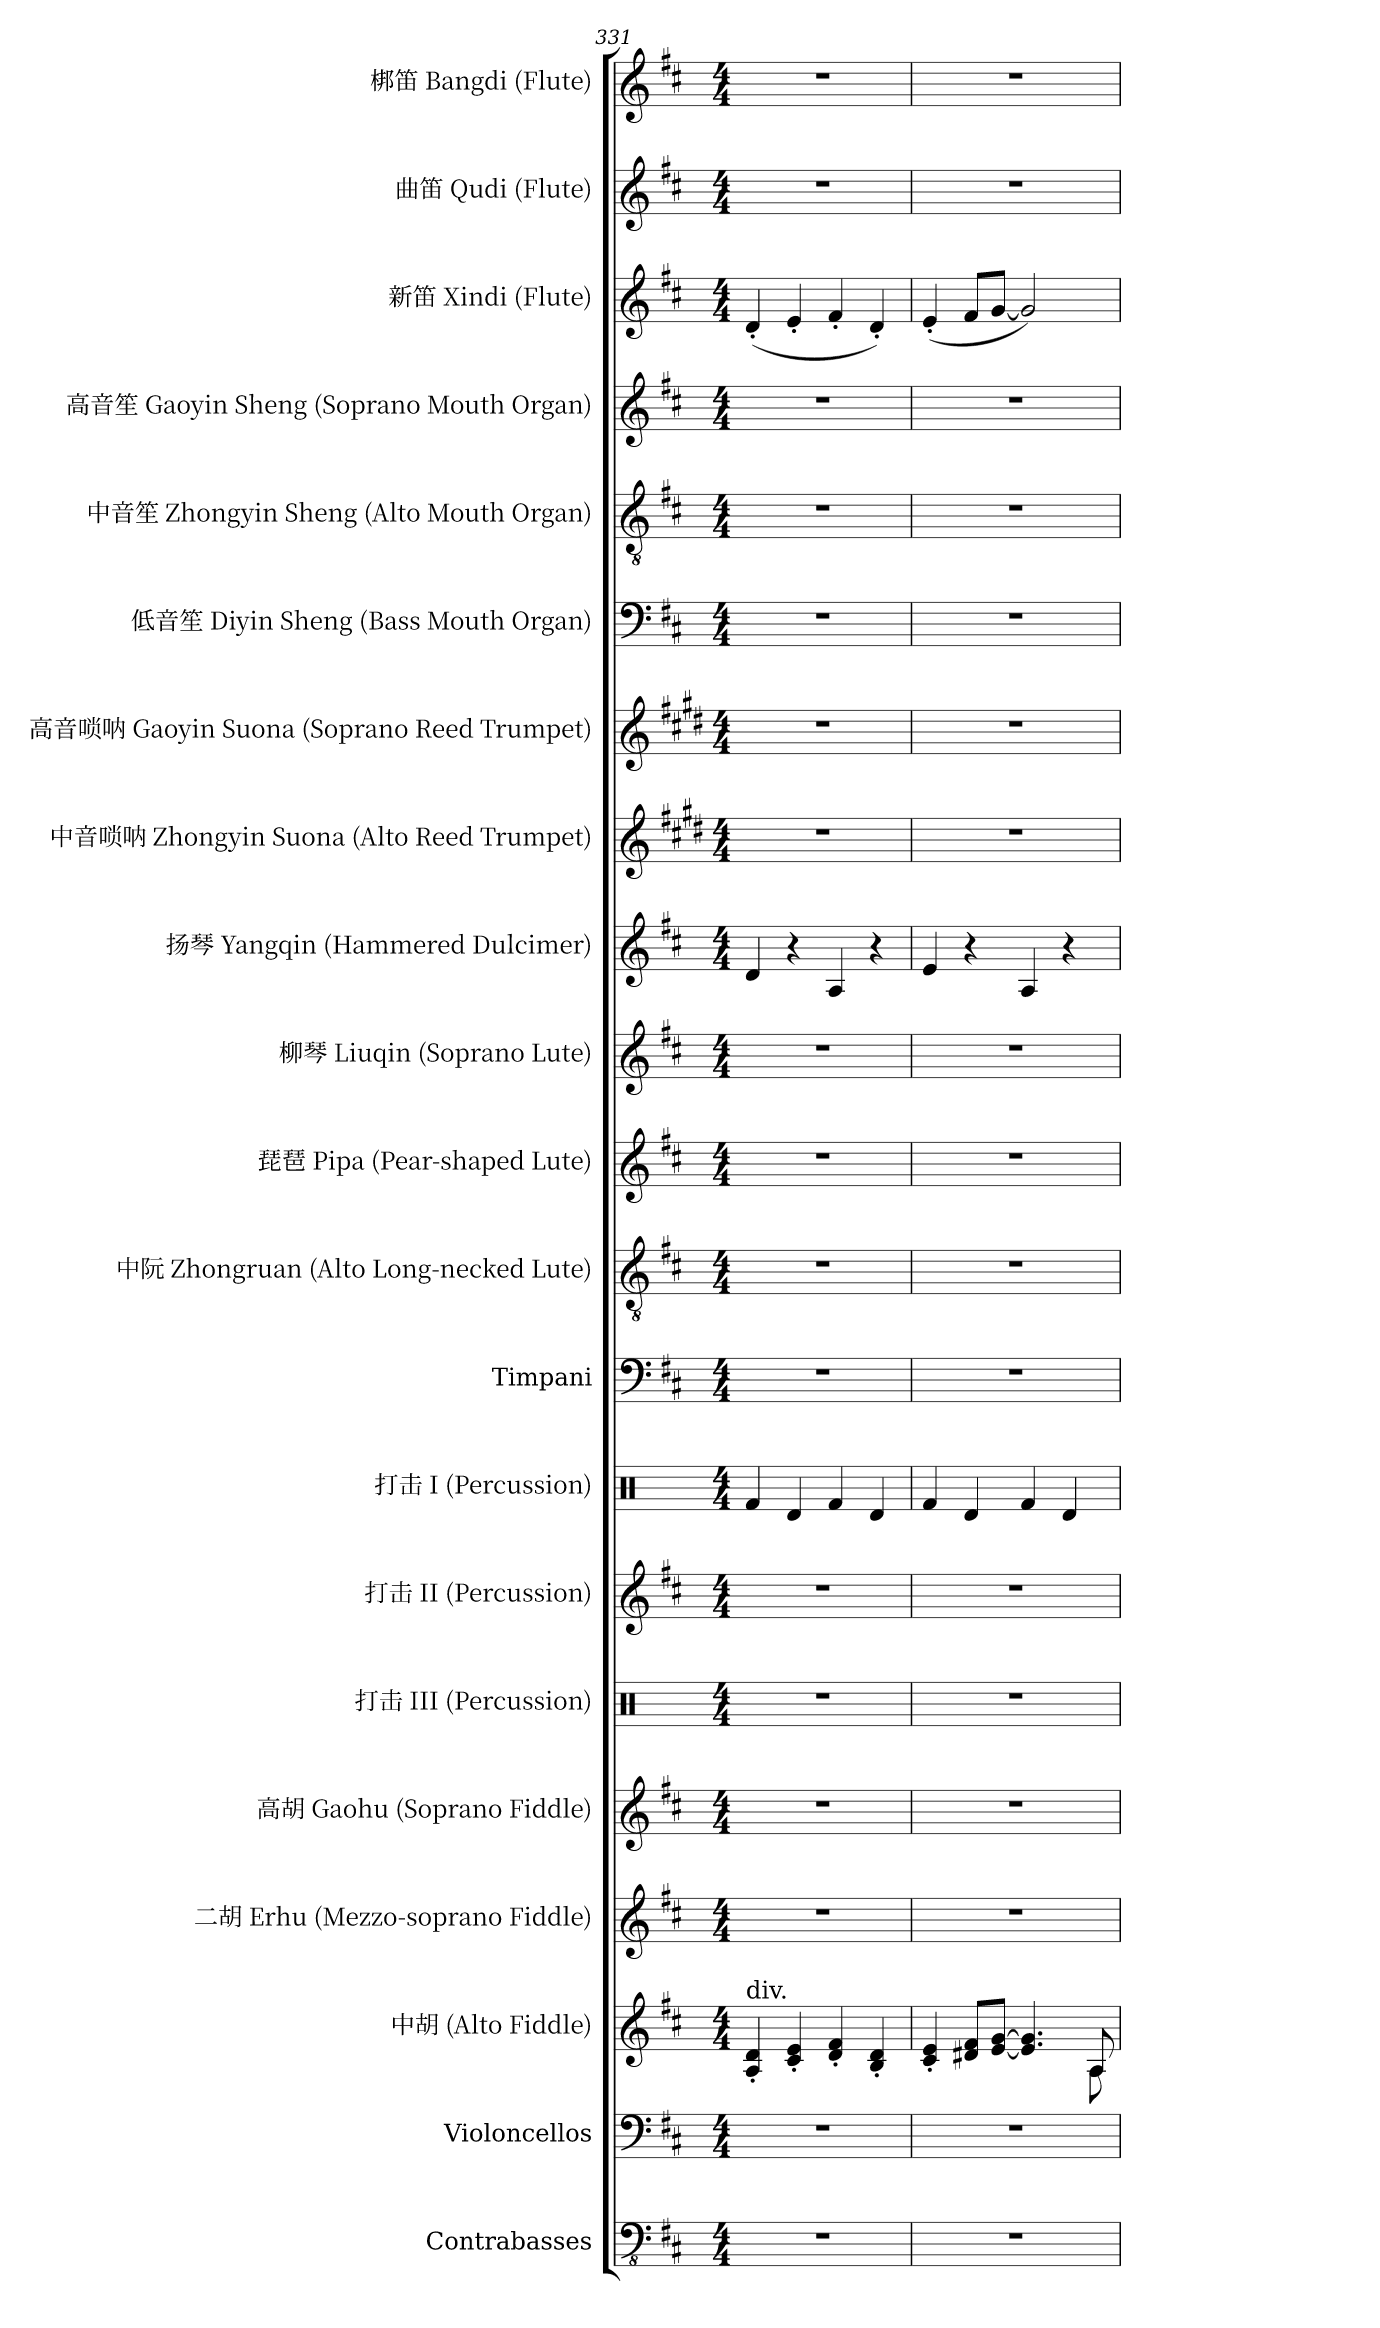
**kern	**kern	**kern	**kern	**kern	**kern	**kern	**kern	**kern	**kern	**kern	**kern	**kern	**kern	**kern	**kern	**kern	**kern	**kern	**kern	**kern
*part21	*part20	*part19	*part18	*part17	*part16	*part15	*part14	*part13	*part12	*part11	*part10	*part9	*part8	*part7	*part6	*part5	*part4	*part3	*part2	*part1
*staff21	*staff20	*staff19	*staff18	*staff17	*staff16	*staff15	*staff14	*staff13	*staff12	*staff11	*staff10	*staff9	*staff8	*staff7	*staff6	*staff5	*staff4	*staff3	*staff2	*staff1
*I"Contrabasses	*I"Violoncellos	*I"中胡 (Alto Fiddle)	*I"二胡 Erhu (Mezzo-soprano Fiddle)	*I"高胡 Gaohu (Soprano Fiddle)	*I"打击 III (Percussion)	*I"打击 II (Percussion)	*I"打击 I (Percussion)	*I"Timpani	*I"中阮 Zhongruan (Alto Long-necked Lute)	*I"琵琶 Pipa (Pear-shaped Lute)	*I"柳琴 Liuqin (Soprano Lute)	*I"扬琴 Yangqin  (Hammered Dulcimer)	*I"中音唢呐 Zhongyin Suona (Alto Reed Trumpet)	*I"高音唢呐 Gaoyin Suona (Soprano Reed Trumpet)	*I"低音笙 Diyin Sheng (Bass Mouth Organ)	*I"中音笙 Zhongyin Sheng (Alto Mouth Organ)	*I"高音笙 Gaoyin Sheng (Soprano Mouth Organ)	*I"新笛 Xindi (Flute)	*I"曲笛 Qudi (Flute)	*I"梆笛 Bangdi (Flute)
*I'Cbs.	*I'Vcs.	*	*	*	*I'打击 III	*I'打击 II	*I'打击 I	*I'Timp.	*	*	*	*	*	*	*	*	*	*	*	*
*clefFv4	*clefF4	*clefG2	*clefG2	*clefG2	*clefX	*clefG2	*clefX	*clefF4	*clefGv2	*clefG2	*clefG2	*clefG2	*clefG2	*clefG2	*clefF4	*clefGv2	*clefG2	*clefG2	*clefG2	*clefG2
*	*	*	*	*	*	*	*	*	*	*ITrd7c12	*	*	*ITrd1c2	*ITrd1c2	*	*	*	*	*	*
*k[f#c#]	*k[f#c#]	*k[f#c#]	*k[f#c#]	*k[f#c#]	*k[]	*k[f#c#]	*k[]	*k[f#c#]	*k[f#c#]	*k[f#c#]	*k[f#c#]	*k[f#c#]	*k[f#c#]	*k[f#c#]	*k[f#c#]	*k[f#c#]	*k[f#c#]	*k[f#c#]	*k[f#c#]	*k[f#c#]
*M4/4	*M4/4	*M4/4	*M4/4	*M4/4	*M4/4	*M4/4	*M4/4	*M4/4	*M4/4	*M4/4	*M4/4	*M4/4	*M4/4	*M4/4	*M4/4	*M4/4	*M4/4	*M4/4	*M4/4	*M4/4
=331	=331	=331	=331	=331	=331	=331	=331	=331	=331	=331	=331	=331	=331	=331	=331	=331	=331	=331	=331	=331
!	!	!LO:TX:a:t=div.	!	!	!	!	!	!	!	!	!	!	!	!	!	!	!	!	!	!
1r	1r	4A/' 4d/'	1r	1r	1r	1r	4Rf/	1r	1r	1r	1r	4d/	1r	1r	1r	1r	1r	(4d'/	1r	1r
.	.	4c#/' 4e/'	.	.	.	.	4Rd/	.	.	.	.	4r	.	.	.	.	.	4e'/	.	.
.	.	4d/' 4f#/'	.	.	.	.	4Rf/	.	.	.	.	4A/	.	.	.	.	.	4f#'/	.	.
.	.	4B/' 4d/'	.	.	.	.	4Rd/	.	.	.	.	4r	.	.	.	.	.	4d'/)	.	.
=332	=332	=332	=332	=332	=332	=332	=332	=332	=332	=332	=332	=332	=332	=332	=332	=332	=332	=332	=332	=332
*	*	*^	*	*	*	*	*	*	*	*	*	*	*	*	*	*	*	*	*	*
1r	1r	4c#/' 4e/'	2..ryy	1r	1r	1r	1r	4Rf/	1r	1r	1r	1r	4e/	1r	1r	1r	1r	1r	(4e'/	1r	1r
.	.	8d#X/ 8f#/L	.	.	.	.	.	4Rd/	.	.	.	.	4r	.	.	.	.	.	8f#/L	.	.
.	.	[8e/ [8g/J	.	.	.	.	.	.	.	.	.	.	.	.	.	.	.	.	[8g/J	.	.
.	.	4.e/] 4.g/]	.	.	.	.	.	4Rf/	.	.	.	.	4A/	.	.	.	.	.	2g/])	.	.
.	.	.	.	.	.	.	.	4Rd/	.	.	.	.	4r	.	.	.	.	.	.	.	.
.	.	8A/	8A\	.	.	.	.	.	.	.	.	.	.	.	.	.	.	.	.	.	.
*	*	*v	*v	*	*	*	*	*	*	*	*	*	*	*	*	*	*	*	*	*	*
=	=	=	=	=	=	=	=	=	=	=	=	=	=	=	=	=	=	=	=	=
*-	*-	*-	*-	*-	*-	*-	*-	*-	*-	*-	*-	*-	*-	*-	*-	*-	*-	*-	*-	*-
